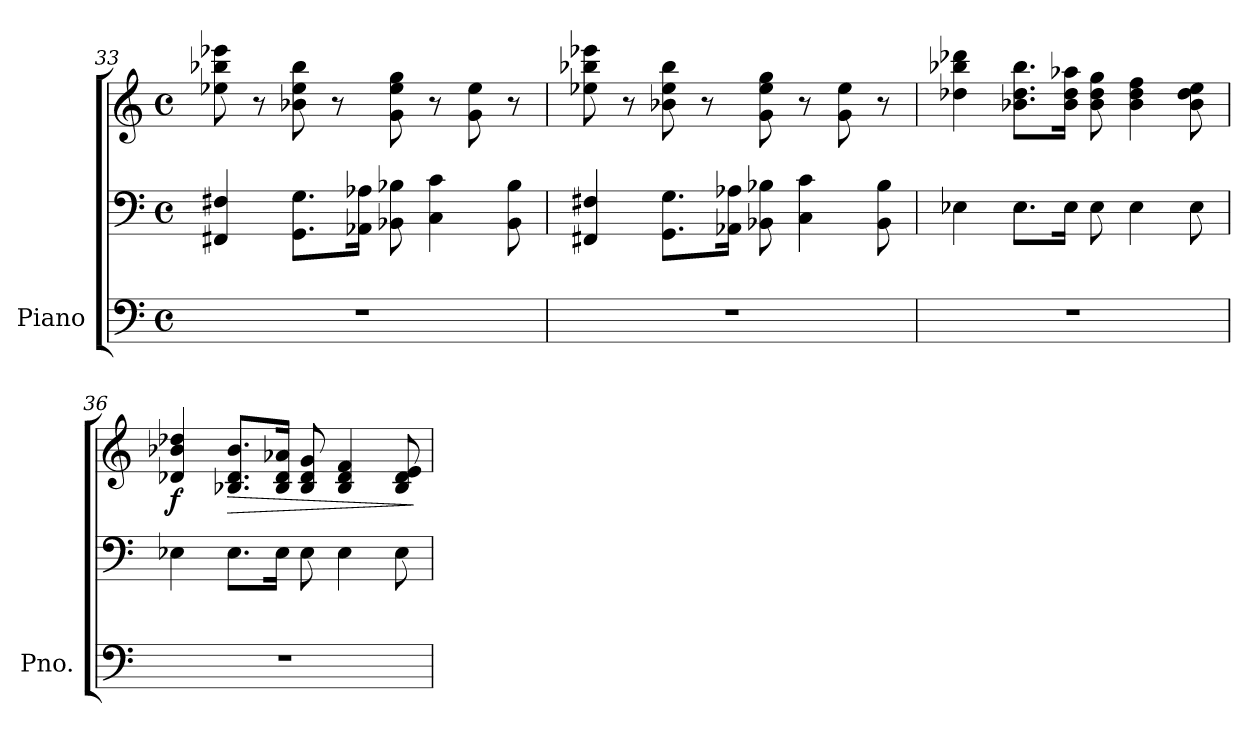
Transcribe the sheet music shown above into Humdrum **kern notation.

**kern	**kern	**kern	**dynam
*part1	*part1	*part1	*part1
*staff3	*staff2	*staff1	*staff1/2/3
*I"Piano	*	*	*
*I'Pno.	*	*	*
*clefF4	*clefF4	*clefG2	*
*k[]	*k[]	*k[]	*
*M4/4	*M4/4	*M4/4	*
*met(c)	*met(c)	*met(c)	*
=33	=33	=33	=33
1r	4FF#X/ 4F#X/	8ee-X\ 8bb-X\ 8eee-X\	.
.	.	8r	.
.	8.GG\ 8.G\L	8b-X\ 8ee-\ 8bb-\	.
.	.	8r	.
.	16AA-X\ 16A-X\Jk	.	.
.	8BB-X\ 8B-X\	8g\ 8ee-\ 8gg\	.
.	4C\ 4c\	8r	.
.	.	8g\ 8ee-\	.
.	8BB-\ 8B-\	8r	.
=34	=34	=34	=34
1r	4FF#X/ 4F#X/	8ee-X\ 8bb-X\ 8eee-X\	.
.	.	8r	.
.	8.GG\ 8.G\L	8b-X\ 8ee-\ 8bb-\	.
.	.	8r	.
.	16AA-X\ 16A-X\Jk	.	.
.	8BB-X\ 8B-X\	8g\ 8ee-\ 8gg\	.
.	4C\ 4c\	8r	.
.	.	8g\ 8ee-\	.
.	8BB-\ 8B-\	8r	.
!!LO:LB:g=z
=35	=35	=35	=35
*	*	*MM136	*
1r	4E-X\	4dd-X\ 4bb-X\ 4ddd-X\	.
.	8.E-\L	8.b-X\ 8.dd-\ 8.bb-\L	.
.	16E-\Jk	16b-\ 16dd-\ 16aa-X\Jk	.
.	8E-\	8b-\ 8dd-\ 8gg\	.
.	4E-\	4b-\ 4dd-\ 4ff\	.
.	8E-\	8b-\ 8dd-\ 8ee\	.
=36	=36	=36	=36
*	*	*MM128	*
!	!	!	!LO:DY:b
1r	4E-X\	4d-X/ 4b-X/ 4dd-X/	f
!	!	!	!LO:HP:b
.	8.E-\L	8.B-X/ 8.d-/ 8.b-/L	>
.	16E-\Jk	16B-/ 16d-/ 16a-X/Jk	.
.	8E-\	8B-/ 8d-/ 8g/	.
.	4E-\	4B-/ 4d-/ 4f/	.
.	8E-\	8B-/ 8d-/ 8e/	.
.	.	.	]
=	=	=	=
*-	*-	*-	*-
